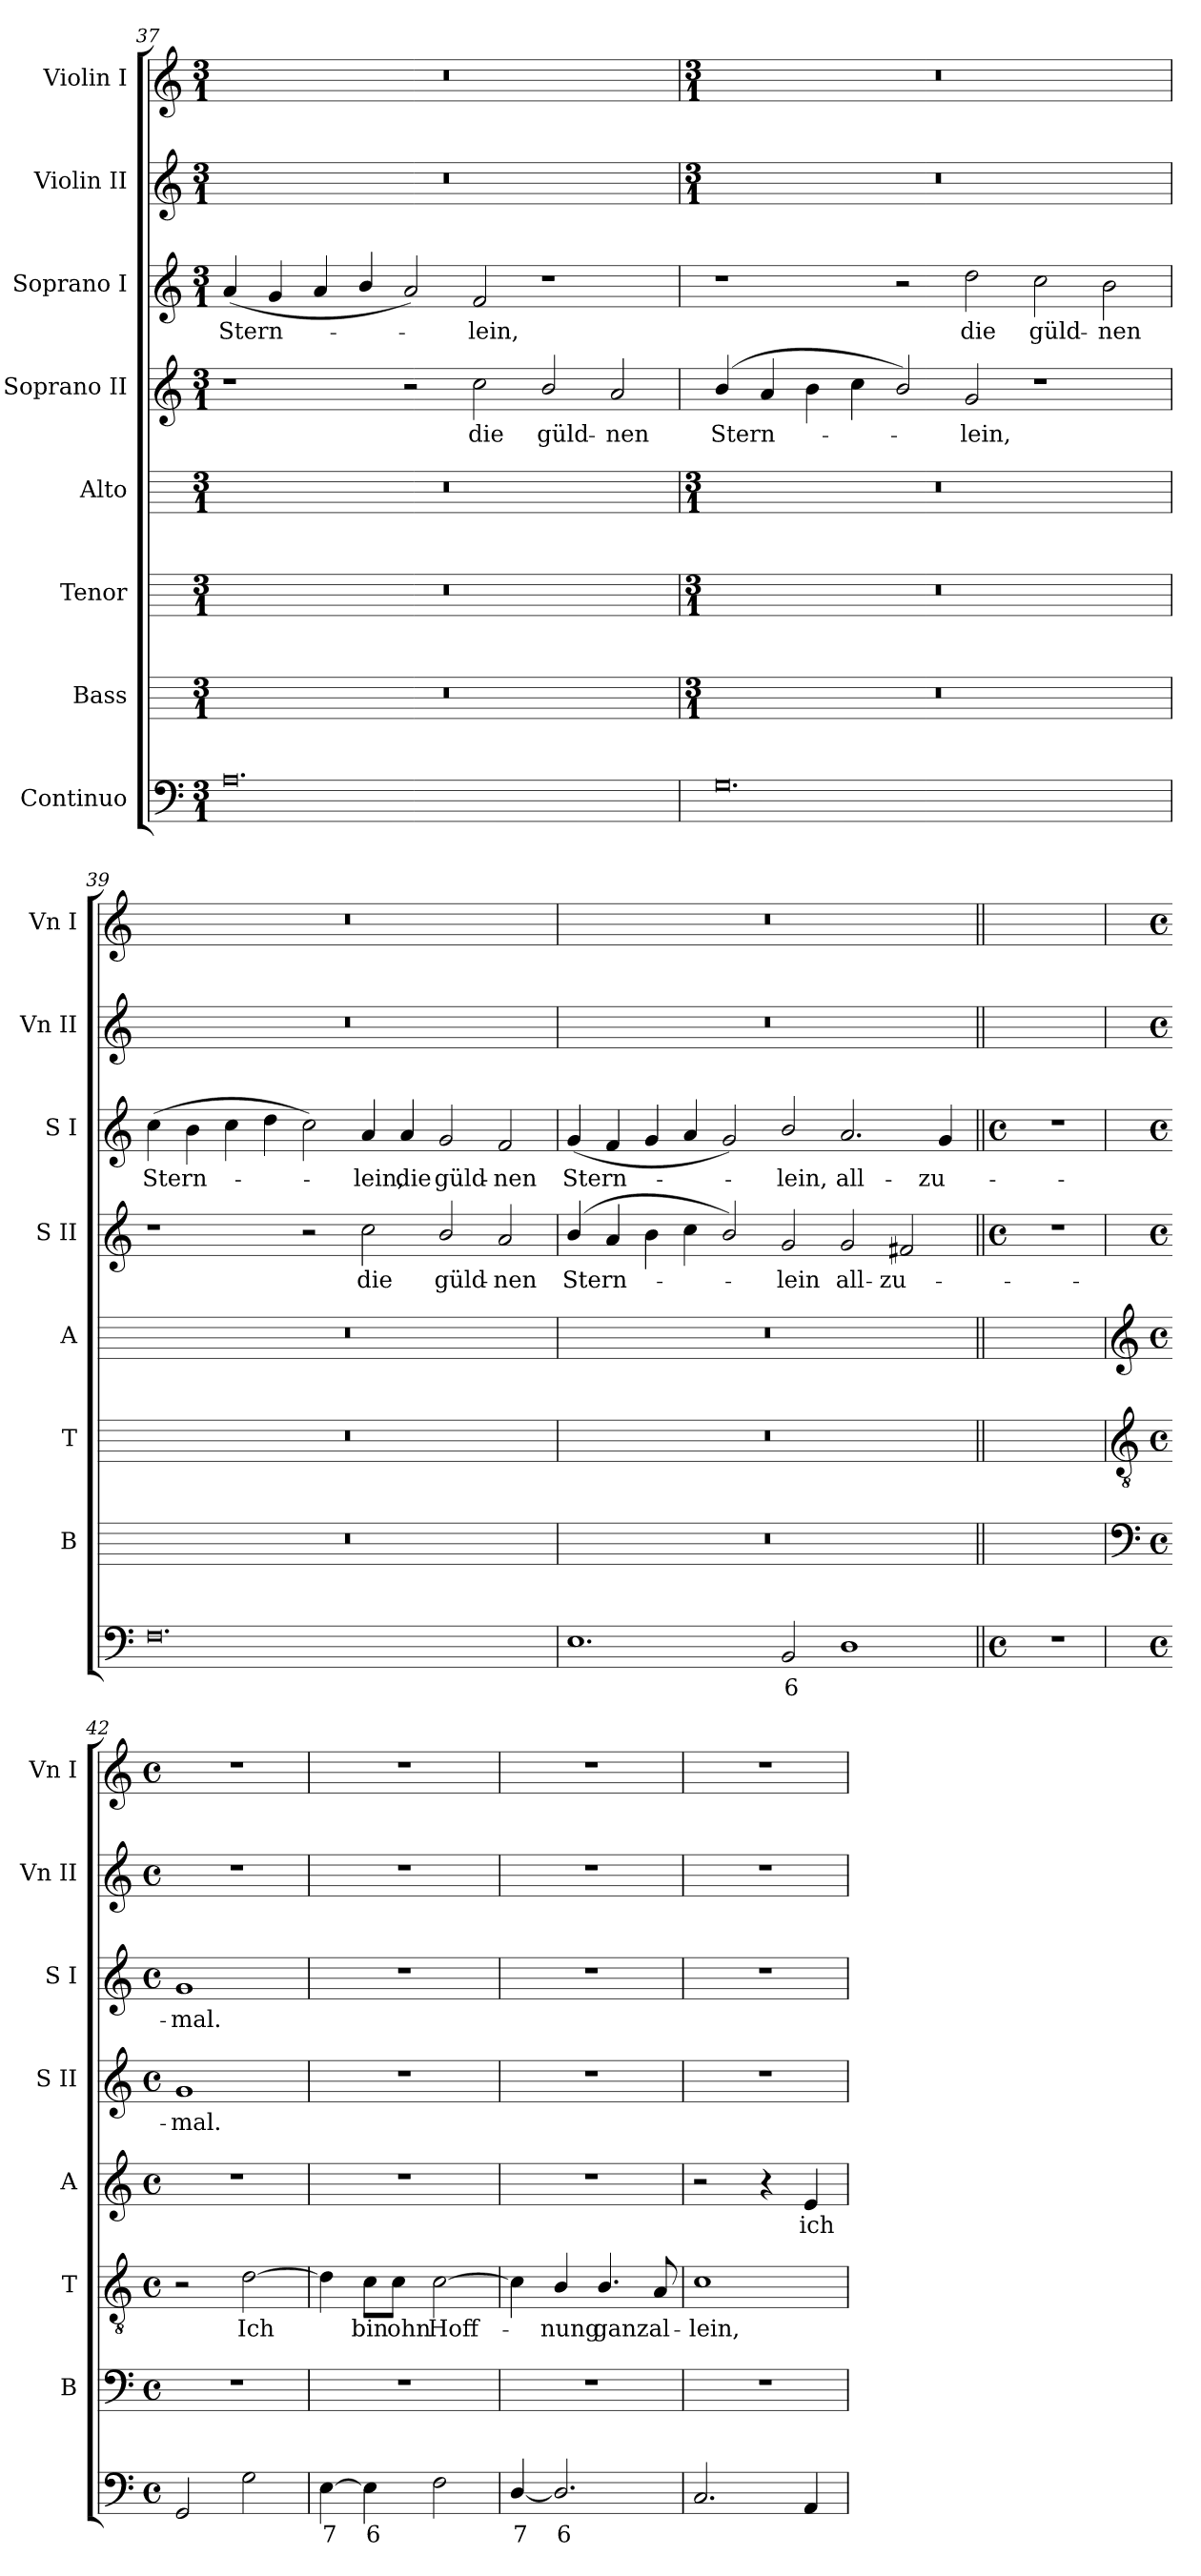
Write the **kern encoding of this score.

**kern	**text	**kern	**kern	**text	**kern	**text	**kern	**text	**kern	**text	**kern	**kern
*part8	*part8	*part7	*part6	*part6	*part5	*part5	*part4	*part4	*part3	*part3	*part2	*part1
*staff8	*staff8	*staff7	*staff6	*staff6	*staff5	*staff5	*staff4	*staff4	*staff3	*staff3	*staff2	*staff1
*I"Continuo	*	*I"Bass	*I"Tenor	*	*I"Alto	*	*I"Soprano II	*	*I"Soprano I	*	*I"Violin II	*I"Violin I
*	*	*I'B	*I'T	*	*I'A	*	*I'S II	*	*I'S I	*	*I'Vn II	*I'Vn I
*clefF4	*	*	*	*	*	*	*clefG2	*	*clefG2	*	*clefG2	*clefG2
*k[]	*	*	*	*	*	*	*k[]	*	*k[]	*	*k[]	*k[]
*C:	*	*	*	*	*	*	*C:	*	*C:	*	*C:	*C:
*M3/1	*	*M3/1	*M3/1	*	*M3/1	*	*M3/1	*	*M3/1	*	*M3/1	*M3/1
=37	=37	=37	=37	=37	=37	=37	=37	=37	=37	=37	=37	=37
!	!	!	!	!	!	!	!	!	!	!LO:LY:b	!	!
0.A	.	0.r	0.r	.	0.r	.	1r	.	(<4a	Stern-	0.r	0.r
.	.	.	.	.	.	.	.	.	4g	.	.	.
.	.	.	.	.	.	.	.	.	4a	.	.	.
.	.	.	.	.	.	.	.	.	4b/	.	.	.
.	.	.	.	.	.	.	2r	.	2a)	.	.	.
!	!	!	!	!	!	!	!	!LO:LY:b	!	!LO:LY:b	!	!
.	.	.	.	.	.	.	2cc	die	2f	lein,	.	.
!	!	!	!	!	!	!	!	!LO:LY:b	!	!	!	!
.	.	.	.	.	.	.	2b/	güld-	1r	.	.	.
!	!	!	!	!	!	!	!	!LO:LY:b	!	!	!	!
.	.	.	.	.	.	.	2a	-nen	.	.	.	.
!!LO:LB:g=z
=38	=38	=38	=38	=38	=38	=38	=38	=38	=38	=38	=38	=38
*	*	*M3/1	*M3/1	*	*M3/1	*	*	*	*	*	*M3/1	*M3/1
!	!	!	!	!	!	!	!	!LO:LY:b	!	!	!	!
0.G	.	0.r	0.r	.	0.r	.	(>4b/	Stern-	1r	.	0.r	0.r
.	.	.	.	.	.	.	4a	.	.	.	.	.
.	.	.	.	.	.	.	4b	.	.	.	.	.
.	.	.	.	.	.	.	4cc	.	.	.	.	.
.	.	.	.	.	.	.	2b/)	.	2r	.	.	.
!	!	!	!	!	!	!	!	!LO:LY:b	!	!LO:LY:b	!	!
.	.	.	.	.	.	.	2g	lein,	2dd	die	.	.
!	!	!	!	!	!	!	!	!	!	!LO:LY:b	!	!
.	.	.	.	.	.	.	1r	.	2cc	güld-	.	.
!	!	!	!	!	!	!	!	!	!	!LO:LY:b	!	!
.	.	.	.	.	.	.	.	.	2b	-nen	.	.
=39	=39	=39	=39	=39	=39	=39	=39	=39	=39	=39	=39	=39
!	!	!	!	!	!	!	!	!	!	!LO:LY:b	!	!
0.F	.	0.r	0.r	.	0.r	.	1r	.	(>4cc	Stern-	0.r	0.r
.	.	.	.	.	.	.	.	.	4b	.	.	.
.	.	.	.	.	.	.	.	.	4cc	.	.	.
.	.	.	.	.	.	.	.	.	4dd	.	.	.
.	.	.	.	.	.	.	2r	.	2cc)	.	.	.
!	!	!	!	!	!	!	!	!LO:LY:b	!	!LO:LY:b	!	!
.	.	.	.	.	.	.	2cc	die	4a	lein,	.	.
!	!	!	!	!	!	!	!	!	!	!LO:LY:b	!	!
.	.	.	.	.	.	.	.	.	4a	die	.	.
!	!	!	!	!	!	!	!	!LO:LY:b	!	!LO:LY:b	!	!
.	.	.	.	.	.	.	2b/	güld-	2g	güld-	.	.
!	!	!	!	!	!	!	!	!LO:LY:b	!	!LO:LY:b	!	!
.	.	.	.	.	.	.	2a	-nen	2f	-nen	.	.
=40	=40	=40	=40	=40	=40	=40	=40	=40	=40	=40	=40	=40
!	!	!	!	!	!	!	!	!LO:LY:b	!	!LO:LY:b	!	!
1.E	.	0.r	0.r	.	0.r	.	(>4b/	Stern-	(<4g	Stern-	0.r	0.r
.	.	.	.	.	.	.	4a	.	4f	.	.	.
.	.	.	.	.	.	.	4b	.	4g	.	.	.
.	.	.	.	.	.	.	4cc	.	4a	.	.	.
.	.	.	.	.	.	.	2b/)	.	2g)	.	.	.
!	!LO:LY:b	!	!	!	!	!	!	!LO:LY:b	!	!LO:LY:b	!	!
2BB	6	.	.	.	.	.	2g	lein	2b/	lein,	.	.
!	!	!	!	!	!	!	!	!LO:LY:b	!	!LO:LY:b	!	!
1D	.	.	.	.	.	.	2g	all-	2.a	all-	.	.
!	!	!	!	!	!	!	!	!LO:LY:b	!	!	!	!
.	.	.	.	.	.	.	2f#X	-zu-	.	.	.	.
!	!	!	!	!	!	!	!	!	!	!LO:LY:b	!	!
.	.	.	.	.	.	.	.	.	4g	-zu-	.	.
=41||	=41||	=41||	=41||	=41||	=41||	=41||	=41||	=41||	=41||	=41||	=41||	=41||
*M4/4	*	*	*	*	*	*	*M4/4	*	*M4/4	*	*	*
*met(c)	*	*	*	*	*	*	*met(c)	*	*met(c)	*	*	*
1r	.	1ryy	1ryy	.	1ryy	.	1r	.	1r	.	1ryy	1ryy
!!LO:LB:g=z
=42	=42	=42	=42	=42	=42	=42	=42	=42	=42	=42	=42	=42
*	*	*clefF4	*clefGv2	*	*clefG2	*	*	*	*	*	*	*
*	*	*k[]	*k[]	*	*k[]	*	*	*	*	*	*	*
*	*	*C:	*C:	*	*C:	*	*	*	*	*	*	*
*M4/4	*	*M4/4	*M4/4	*	*M4/4	*	*M4/4	*	*M4/4	*	*M4/4	*M4/4
*met(c)	*	*met(c)	*met(c)	*	*met(c)	*	*met(c)	*	*met(c)	*	*met(c)	*met(c)
!	!	!	!	!	!	!	!	!LO:LY:b	!	!LO:LY:b	!	!
2GG	.	1r	2r	.	1r	.	1g	-mal.	1g	-mal.	1r	1r
!	!	!	!	!LO:LY:b	!	!	!	!	!	!	!	!
2G	.	.	[2d	Ich	.	.	.	.	.	.	.	.
=43	=43	=43	=43	=43	=43	=43	=43	=43	=43	=43	=43	=43
!	!LO:LY:b	!	!	!	!	!	!	!	!	!	!	!
[4E	7	1r	4d]	.	1r	.	1r	.	1r	.	1r	1r
!	!LO:LY:b	!	!	!LO:LY:b	!	!	!	!	!	!	!	!
4E]	6	.	8c\L	bin	.	.	.	.	.	.	.	.
!	!	!	!	!LO:LY:b	!	!	!	!	!	!	!	!
.	.	.	8c\J	ohn	.	.	.	.	.	.	.	.
!	!	!	!	!LO:LY:b	!	!	!	!	!	!	!	!
2F	.	.	[2c	Hoff-	.	.	.	.	.	.	.	.
=44	=44	=44	=44	=44	=44	=44	=44	=44	=44	=44	=44	=44
!	!LO:LY:b	!	!	!	!	!	!	!	!	!	!	!
[4D/	7	1r	4c]	.	1r	.	1r	.	1r	.	1r	1r
!	!LO:LY:b	!	!	!LO:LY:b	!	!	!	!	!	!	!	!
2.D/]	6	.	4B/	nung	.	.	.	.	.	.	.	.
!	!	!	!	!LO:LY:b	!	!	!	!	!	!	!	!
.	.	.	4.B/	ganz	.	.	.	.	.	.	.	.
!	!	!	!	!LO:LY:b	!	!	!	!	!	!	!	!
.	.	.	8A	al-	.	.	.	.	.	.	.	.
=45	=45	=45	=45	=45	=45	=45	=45	=45	=45	=45	=45	=45
!	!	!	!	!LO:LY:b	!	!	!	!	!	!	!	!
2.C	.	1r	1c	-lein,	2r	.	1r	.	1r	.	1r	1r
.	.	.	.	.	4r	.	.	.	.	.	.	.
!	!	!	!	!	!	!LO:LY:b	!	!	!	!	!	!
4AA	.	.	.	.	4e	ich	.	.	.	.	.	.
=	=	=	=	=	=	=	=	=	=	=	=	=
*-	*-	*-	*-	*-	*-	*-	*-	*-	*-	*-	*-	*-
